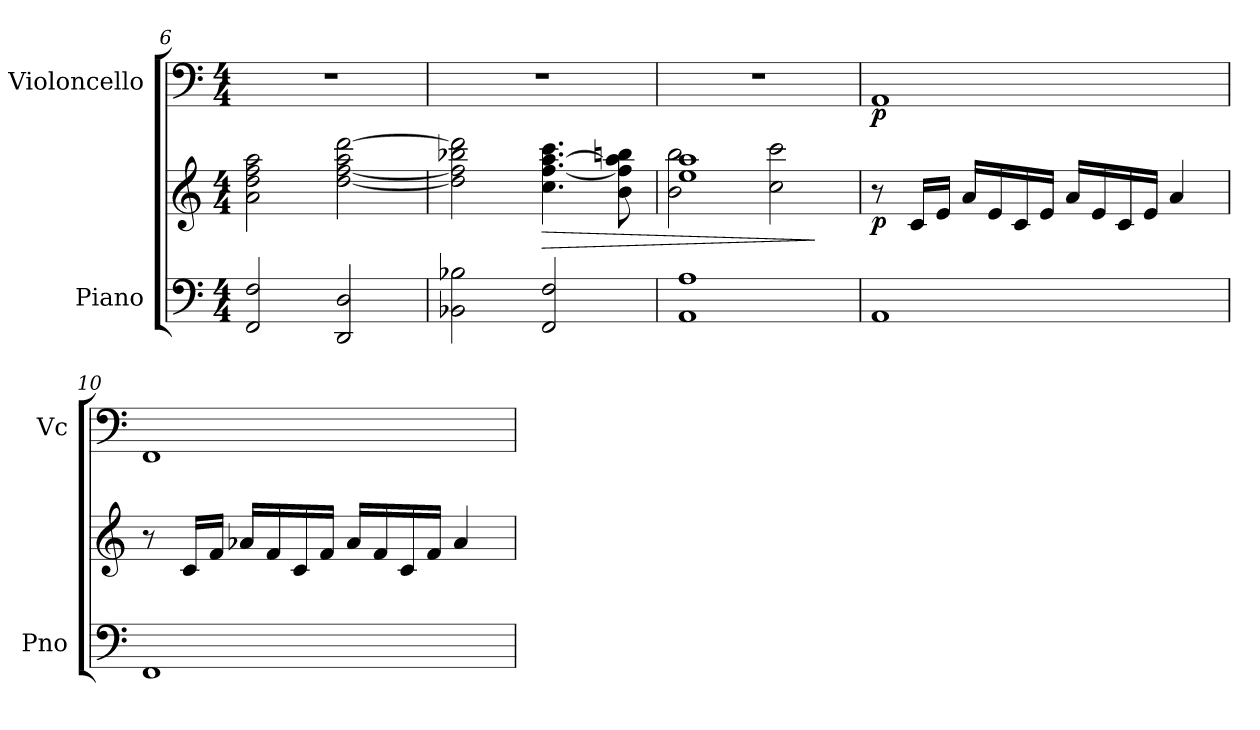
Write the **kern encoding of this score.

**kern	**kern	**dynam	**kern	**dynam
*part2	*part2	*part2	*part1	*part1
*staff3	*staff2	*staff2/3	*staff1	*staff1
*I"Piano	*	*	*I"Violoncello	*
*I'Pno	*	*	*I'Vc	*
*clefF4	*clefG2	*	*clefF4	*
*k[]	*k[]	*	*k[]	*
*M4/4	*M4/4	*	*M4/4	*
=6	=6	=6	=6	=6
2FF/ 2F/	2a\ 2dd\ 2ff\ 2aa\	.	1r	.
2DD/ 2D/	[2dd\ [2ff\ 2aa\ [2ddd\	.	.	.
=7	=7	=7	=7	=7
2BB-X\ 2B-X\	2dd\] 2ff\] 2bb-X\ 2ddd\]	.	1r	.
!	!	!LO:HP:b	!	!
2FF/ 2F/	4.cc\ [4.ff\ [4.aa\ 4.ccc\	>	.	.
.	8b\ 8ff\] 8aa\] 8bbn\	.	.	.
=8	=8	=8	=8	=8
*	*^	*	*	*
1AA 1A	1ee 1aa	2b\ 2bb\	.	1r	.
.	.	2cc\ 2ccc\	.	.	.
*	*v	*v	*	*	*
.	.	]	.	.
!!LO:LB:g=z
=9	=9	=9	=9	=9
*	*	*	*MM128	*
!	!	!LO:DY:b	!	!LO:DY:b
1AA	8r	p	1AA	p
.	16c/LL	.	.	.
.	16e/JJ	.	.	.
.	16a/LL	.	.	.
.	16e/	.	.	.
.	16c/	.	.	.
.	16e/JJ	.	.	.
.	16a/LL	.	.	.
.	16e/	.	.	.
.	16c/	.	.	.
.	16e/JJ	.	.	.
.	4a/	.	.	.
=10	=10	=10	=10	=10
1FF	8r	.	1FF	.
.	16c/LL	.	.	.
.	16f/JJ	.	.	.
.	16a-X/LL	.	.	.
.	16f/	.	.	.
.	16c/	.	.	.
.	16f/JJ	.	.	.
.	16a-/LL	.	.	.
.	16f/	.	.	.
.	16c/	.	.	.
.	16f/JJ	.	.	.
.	4a-/	.	.	.
=	=	=	=	=
*-	*-	*-	*-	*-
